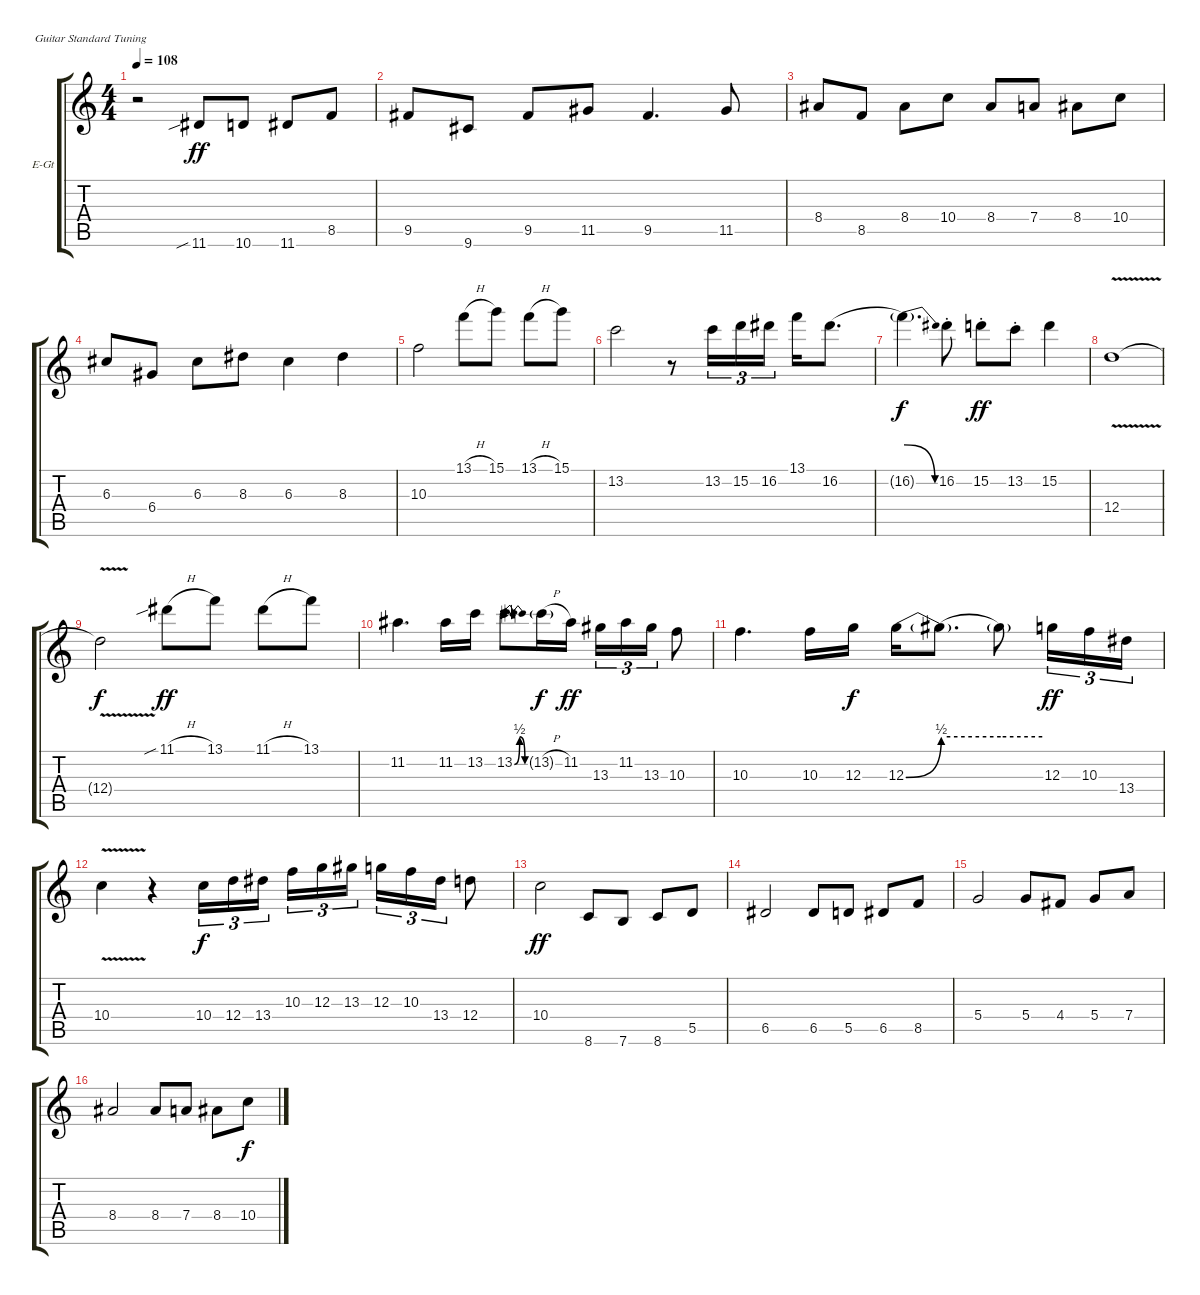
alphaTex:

\bracketExtendMode groupsimilarinstruments
\firstSystemTrackNameOrientation horizontal
\otherSystemsTrackNameOrientation horizontal
\track ("Gt 2" "E-Gt") {instrument distortionguitar}
\staff {score tabs}
\tuning (E4 B3 G3 D3 A2 E2)
\ts (4 4)
\tempo 108
\clef g2
\ks c
r.2{dy ff} 11.6{sib}.8 10.6.8 11.6.8 8.5.8 |
9.5.8 9.6.8 9.5.8 11.5.8 9.5.4{d} 11.5.8 |
8.4.8 8.5.8 8.4.8 10.4.8 8.4.8 7.4.8 8.4.8 10.4.8 |
6.3.8 6.4.8 6.3.8 8.3.8 6.3.4 8.3.4 |
10.3.2 13.1{h}.8 15.1.8 13.1{h}.8 15.1.8 |
13.2.2 r.8 13.2.16{tu (3 2)} 15.2.16{tu (3 2)} 16.2.16{tu (3 2)} 13.1.16 16.2{be (hold 0 0 60 0)}.8{d} |
16.2{be (release 0 4 60 0) t}.4{d dy f} 16.2{st}.8 15.2{st}.8{dy ff} 13.2{st}.8 15.2.4 |
12.4{v}.1 |
12.4{v t}.2{dy f} 11.1{sib h}.8{dy ff} 13.1.8 11.1{h}.8 13.1.8 |
11.2.4{d} 11.2.16 13.2.16 13.2{be (bendrelease 0 0 30 2 30 2 60 0)}.8 13.2{h g}.16{dy f} 11.2.16{dy ff} 13.3.16{tu (3 2)} 11.2.16{tu (3 2)} 13.3.16{tu (3 2)} 10.3.8 |
10.3.4{d} 10.3.16 12.3.16{dy f} 12.3{be (bend 0 0 60 2)}.16 12.3{be (hold 0 2 60 2) t}.8{d} 12.3{be (hold 0 2 60 2) t}.8 12.3.16{tu (3 2) dy ff} 10.3.16{tu (3 2)} 13.4.16{tu (3 2)} |
10.4{v}.4 r.4 10.4.16{tu (3 2) dy f} 12.4.16{tu (3 2)} 13.4.16{tu (3 2)} 10.3.16{tu (3 2)} 12.3.16{tu (3 2)} 13.3.16{tu (3 2)} 12.3.16{tu (3 2)} 10.3.16{tu (3 2)} 13.4.16{tu (3 2)} 12.4.8 |
10.4.2{dy ff} 8.6.8 7.6.8 8.6.8 5.5.8 |
6.5.2 6.5.8 5.5.8 6.5.8 8.5.8 |
5.4.2 5.4.8 4.4.8 5.4.8 7.4.8 |
8.4.2 8.4.8 7.4.8 8.4.8 10.4.8{dy f}
